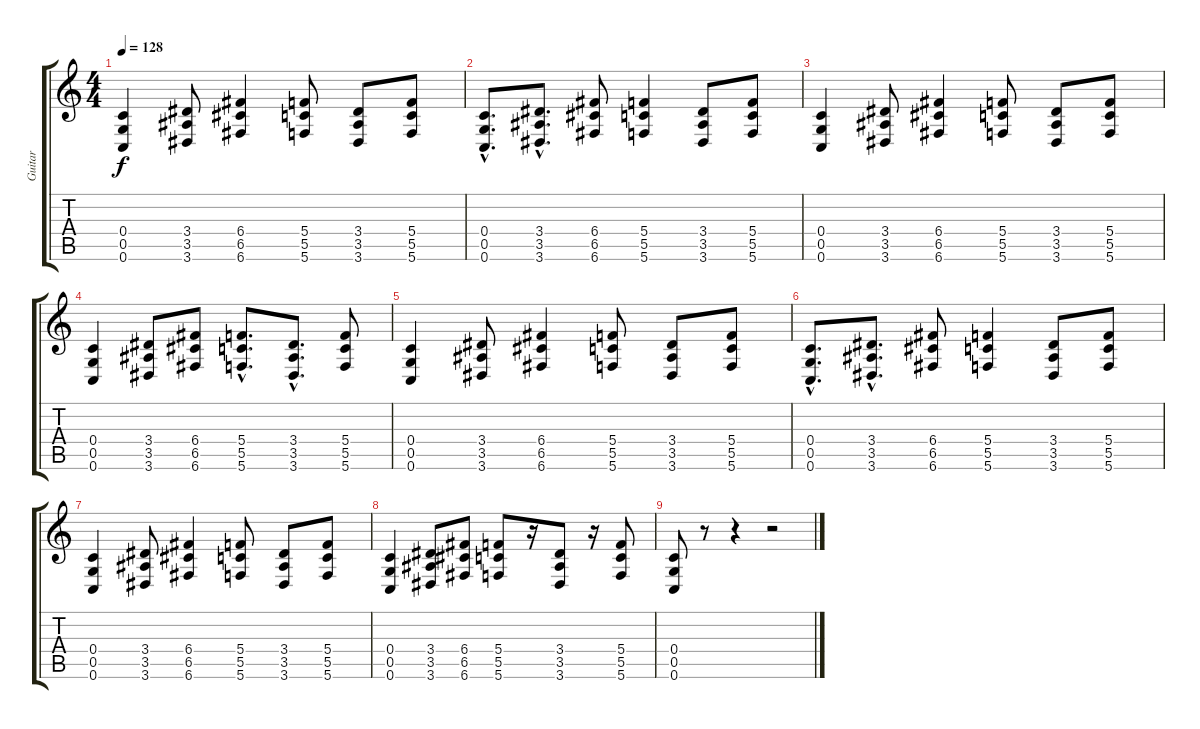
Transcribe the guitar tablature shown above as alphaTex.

\track ("Guitar" "Guitar") {instrument distortionguitar}
\staff {score tabs}
\tuning (D4 A3 F3 C3 G2 C2) {hide}
\ts (4 4)
\tempo 128
\clef g2
\ks c
(0.4 0.5 0.6).4{dy f} (3.4 3.5 3.6).8 (6.4 6.5 6.6).4 (5.4 5.5 5.6).8 (3.4 3.5 3.6).8 (5.4 5.5 5.6).8 |
(0.4{hac} 0.5{hac} 0.6{hac}).8{d} (3.4{hac} 3.5{hac} 3.6{hac}).8{d} (6.4 6.5 6.6).8 (5.4 5.5 5.6).4 (3.4 3.5 3.6).8 (5.4 5.5 5.6).8 |
(0.4 0.5 0.6).4 (3.4 3.5 3.6).8 (6.4 6.5 6.6).4 (5.4 5.5 5.6).8 (3.4 3.5 3.6).8 (5.4 5.5 5.6).8 |
(0.4 0.5 0.6).4 (3.4 3.5 3.6).8 (6.4 6.5 6.6).8 (5.4{hac} 5.5{hac} 5.6{hac}).8{d} (3.4{hac} 3.5{hac} 3.6{hac}).8{d} (5.4 5.5 5.6).8 |
(0.4 0.5 0.6).4 (3.4 3.5 3.6).8 (6.4 6.5 6.6).4 (5.4 5.5 5.6).8 (3.4 3.5 3.6).8 (5.4 5.5 5.6).8 |
(0.4{hac} 0.5{hac} 0.6{hac}).8{d} (3.4{hac} 3.5{hac} 3.6{hac}).8{d} (6.4 6.5 6.6).8 (5.4 5.5 5.6).4 (3.4 3.5 3.6).8 (5.4 5.5 5.6).8 |
(0.4 0.5 0.6).4 (3.4 3.5 3.6).8 (6.4 6.5 6.6).4 (5.4 5.5 5.6).8 (3.4 3.5 3.6).8 (5.4 5.5 5.6).8 |
(0.4 0.5 0.6).4 (3.4 3.5 3.6).8 (6.4 6.5 6.6).8 (5.4 5.5 5.6).8 r.16 (3.4 3.5 3.6).8 r.16 (5.4 5.5 5.6).8 |
(0.4 0.5 0.6).8 r.8 r.4 r.2
